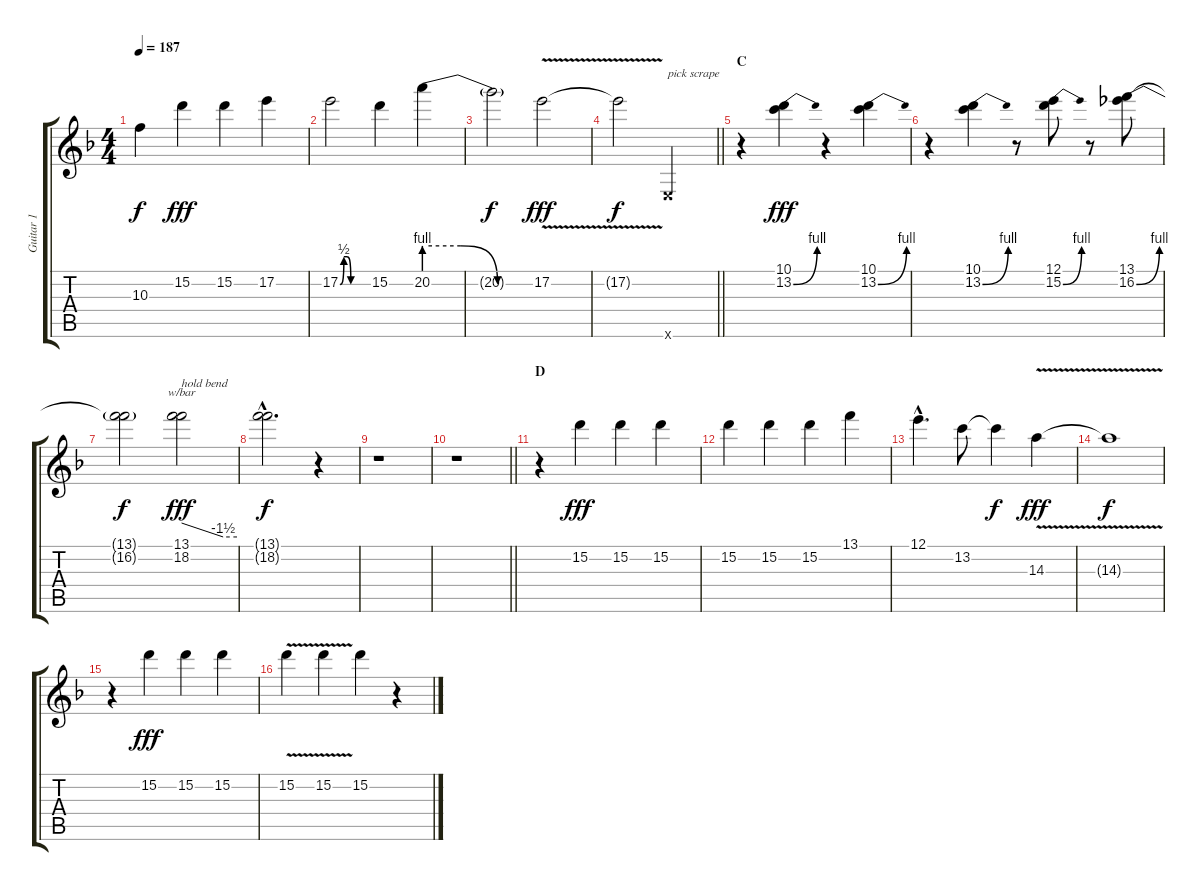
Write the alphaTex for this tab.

\track ("Guitar 1" "Guitar 1") {instrument distortionguitar}
\staff {score tabs}
\tuning (E4 B3 G3 D3 A2 E2) {hide}
\ts (4 4)
\tempo 187
\clef g2
\ks f
10.3{t}.4{dy f} 15.2.4{dy fff} 15.2.4 17.2.4 |
17.2{be (custom 0 0 8 2 15 2 23 0 45 0 60 0)}.2 15.2.4 20.2{be (custom 0 4 20 4 40 0 60 0)}.4 |
20.2{t}.2{dy f} 17.2{v}.2{dy fff} |
\barLineRight lightlight
17.2{t}.2{dy f} 0.6{x}.2{txt "pick scrape"} |
\section ("" "C")
r.4 (10.1 13.2{be (bend 0 0 60 4)}).4{dy fff} r.4 (10.1 13.2{be (bend 0 0 60 4)}).4 |
r.4 (10.1 13.2{be (bend 0 0 60 4)}).4 r.8 (12.1 15.2{be (bend 0 0 60 4)}).8 r.8 (13.1 16.2{be (bend 0 0 60 4)}).8 |
(13.1{t} 16.2{t}).2{dy f} (13.1 18.2).2{tbe (custom default 0 0 45 -6 60 -6) txt "hold bend" dy fff} |
(13.1{hac t} 18.2{hac t}).2{d dy f} r.4 |
r.1 |
\barLineRight lightlight
r.1 |
\section ("" "D")
r.4 15.2.4{dy fff} 15.2.4 15.2.4 |
15.2.4 15.2.4 15.2.4 13.1.4 |
12.1{hac}.4{d} 13.2.8 13.2{t}.4{dy f} 14.3{v}.4{dy fff} |
14.3{t}.1{dy f} |
r.4 15.2.4{dy fff} 15.2.4 15.2.4 |
15.2{v}.4 15.2{v}.4 15.2.4 r.4
